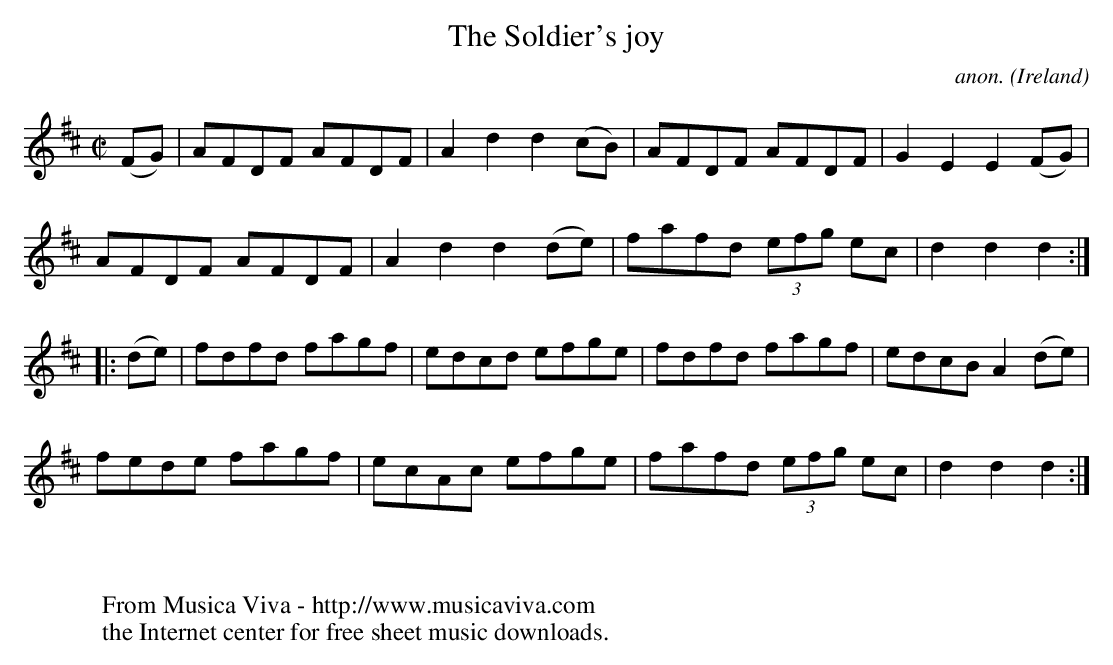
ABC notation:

X:1
T: The Soldier's joy
C: anon.
O: Ireland
8.abc
M: C|
L: 1/8
K: D
(FG)|AFDF AFDF|A2d2 d2(cB)|AFDF AFDF|G2E2 E2(FG)|
AFDF AFDF|A2d2 d2(de)|fafd (3efg ec|d2d2d2:|
|:(de)|fdfd fagf|edcd efge|fdfd fagf|edcB A2(de)|
fede fagf|ecAc efge|fafd (3efg ec|d2d2d2:|
W:
W:
W: From Musica Viva - http://www.musicaviva.com
W: the Internet center for free sheet music downloads.
